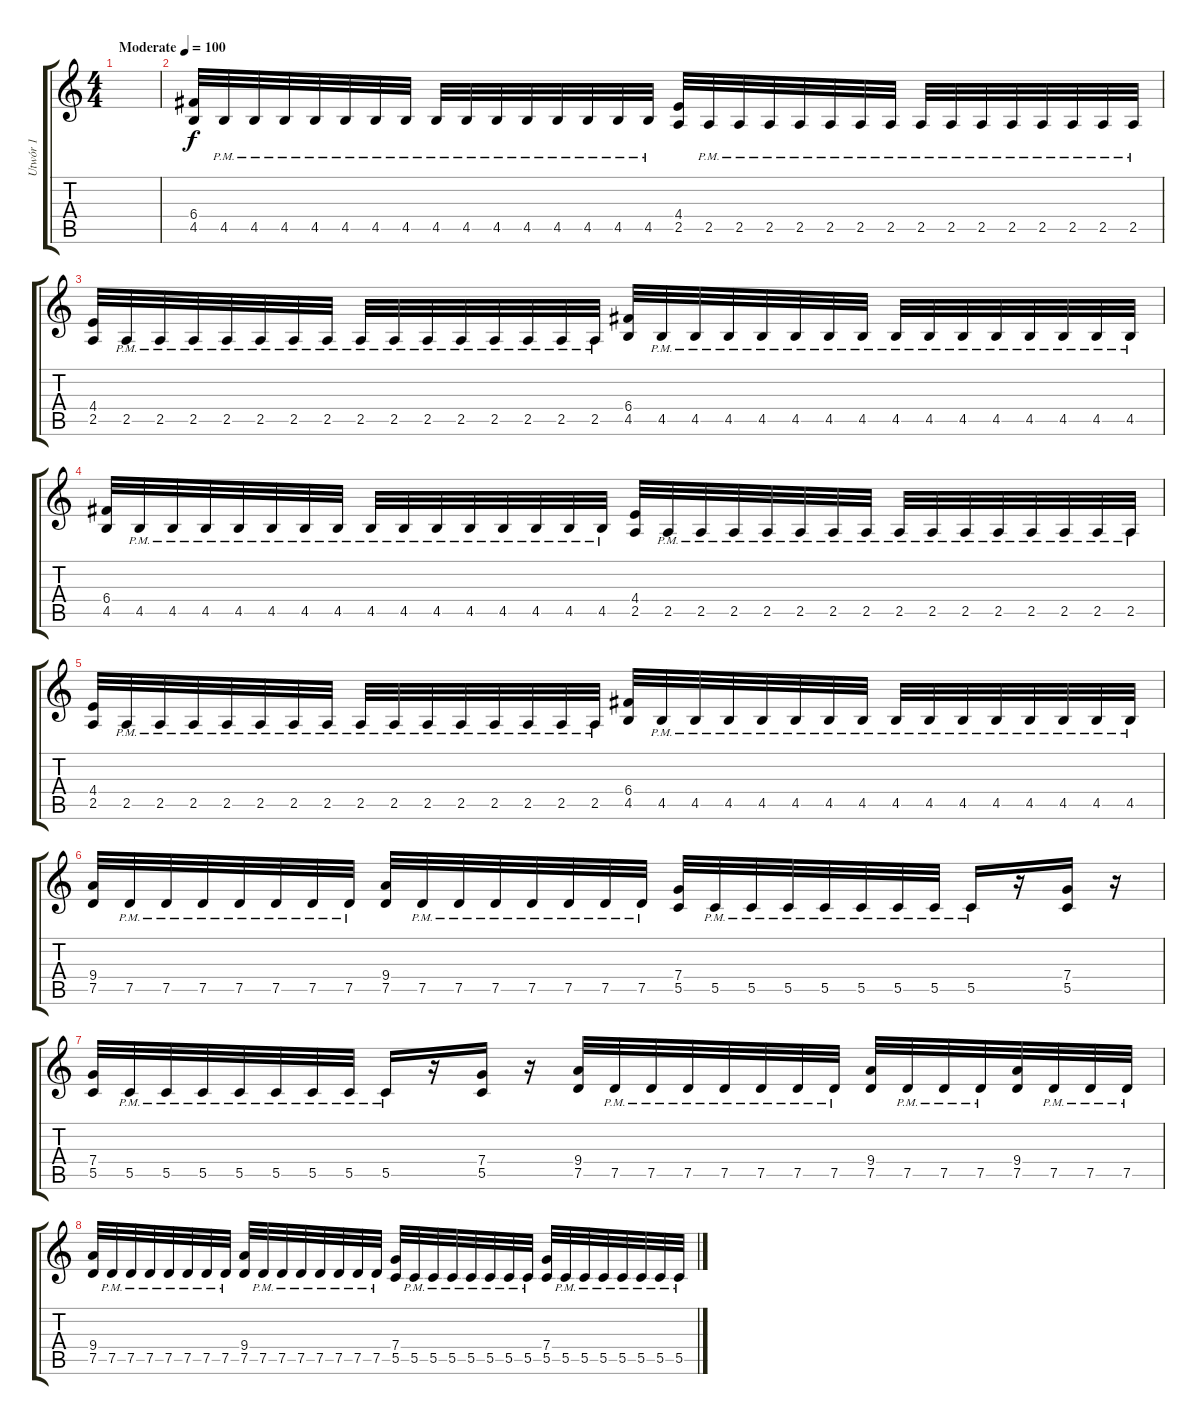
\track ("Utwór 1" "Utwór 1") {instrument distortionguitar}
\staff {score tabs}
\tuning (D4 A3 F3 C3 G2 D2) {hide}
\ts (4 4)
\tempo (100 "Moderate")
\clef g2
\ks c
|
(6.4 4.5).32 4.5{pm}.32 4.5{pm}.32 4.5{pm}.32 4.5{pm}.32 4.5{pm}.32 4.5{pm}.32 4.5{pm}.32 4.5{pm}.32 4.5{pm}.32 4.5{pm}.32 4.5{pm}.32 4.5{pm}.32 4.5{pm}.32 4.5{pm}.32 4.5{pm}.32 (4.4 2.5).32 2.5{pm}.32 2.5{pm}.32 2.5{pm}.32 2.5{pm}.32 2.5{pm}.32 2.5{pm}.32 2.5{pm}.32 2.5{pm}.32 2.5{pm}.32 2.5{pm}.32 2.5{pm}.32 2.5{pm}.32 2.5{pm}.32 2.5{pm}.32 2.5{pm}.32 |
(4.4 2.5).32 2.5{pm}.32 2.5{pm}.32 2.5{pm}.32 2.5{pm}.32 2.5{pm}.32 2.5{pm}.32 2.5{pm}.32 2.5{pm}.32 2.5{pm}.32 2.5{pm}.32 2.5{pm}.32 2.5{pm}.32 2.5{pm}.32 2.5{pm}.32 2.5{pm}.32 (6.4 4.5).32 4.5{pm}.32 4.5{pm}.32 4.5{pm}.32 4.5{pm}.32 4.5{pm}.32 4.5{pm}.32 4.5{pm}.32 4.5{pm}.32 4.5{pm}.32 4.5{pm}.32 4.5{pm}.32 4.5{pm}.32 4.5{pm}.32 4.5{pm}.32 4.5{pm}.32 |
(6.4 4.5).32 4.5{pm}.32 4.5{pm}.32 4.5{pm}.32 4.5{pm}.32 4.5{pm}.32 4.5{pm}.32 4.5{pm}.32 4.5{pm}.32 4.5{pm}.32 4.5{pm}.32 4.5{pm}.32 4.5{pm}.32 4.5{pm}.32 4.5{pm}.32 4.5{pm}.32 (4.4 2.5).32 2.5{pm}.32 2.5{pm}.32 2.5{pm}.32 2.5{pm}.32 2.5{pm}.32 2.5{pm}.32 2.5{pm}.32 2.5{pm}.32 2.5{pm}.32 2.5{pm}.32 2.5{pm}.32 2.5{pm}.32 2.5{pm}.32 2.5{pm}.32 2.5{pm}.32 |
(4.4 2.5).32 2.5{pm}.32 2.5{pm}.32 2.5{pm}.32 2.5{pm}.32 2.5{pm}.32 2.5{pm}.32 2.5{pm}.32 2.5{pm}.32 2.5{pm}.32 2.5{pm}.32 2.5{pm}.32 2.5{pm}.32 2.5{pm}.32 2.5{pm}.32 2.5{pm}.32 (6.4 4.5).32 4.5{pm}.32 4.5{pm}.32 4.5{pm}.32 4.5{pm}.32 4.5{pm}.32 4.5{pm}.32 4.5{pm}.32 4.5{pm}.32 4.5{pm}.32 4.5{pm}.32 4.5{pm}.32 4.5{pm}.32 4.5{pm}.32 4.5{pm}.32 4.5{pm}.32 |
(9.4 7.5).32 7.5{pm}.32 7.5{pm}.32 7.5{pm}.32 7.5{pm}.32 7.5{pm}.32 7.5{pm}.32 7.5{pm}.32 (9.4 7.5).32 7.5{pm}.32 7.5{pm}.32 7.5{pm}.32 7.5{pm}.32 7.5{pm}.32 7.5{pm}.32 7.5{pm}.32 (7.4 5.5).32 5.5{pm}.32 5.5{pm}.32 5.5{pm}.32 5.5{pm}.32 5.5{pm}.32 5.5{pm}.32 5.5{pm}.32 5.5{pm}.16 r.16 (7.4 5.5).16 r.16 |
(7.4 5.5).32 5.5{pm}.32 5.5{pm}.32 5.5{pm}.32 5.5{pm}.32 5.5{pm}.32 5.5{pm}.32 5.5{pm}.32 5.5{pm}.16 r.16 (7.4 5.5).16 r.16 (9.4 7.5).32 7.5{pm}.32 7.5{pm}.32 7.5{pm}.32 7.5{pm}.32 7.5{pm}.32 7.5{pm}.32 7.5{pm}.32 (9.4 7.5).32 7.5{pm}.32 7.5{pm}.32 7.5{pm}.32 (9.4 7.5).32 7.5{pm}.32 7.5{pm}.32 7.5{pm}.32 |
(9.4 7.5).32 7.5{pm}.32 7.5{pm}.32 7.5{pm}.32 7.5{pm}.32 7.5{pm}.32 7.5{pm}.32 7.5{pm}.32 (9.4 7.5).32 7.5{pm}.32 7.5{pm}.32 7.5{pm}.32 7.5{pm}.32 7.5{pm}.32 7.5{pm}.32 7.5{pm}.32 (7.4 5.5).32 5.5{pm}.32 5.5{pm}.32 5.5{pm}.32 5.5{pm}.32 5.5{pm}.32 5.5{pm}.32 5.5{pm}.32 (7.4 5.5).32 5.5{pm}.32 5.5{pm}.32 5.5{pm}.32 5.5{pm}.32 5.5{pm}.32 5.5{pm}.32 5.5{pm}.32
